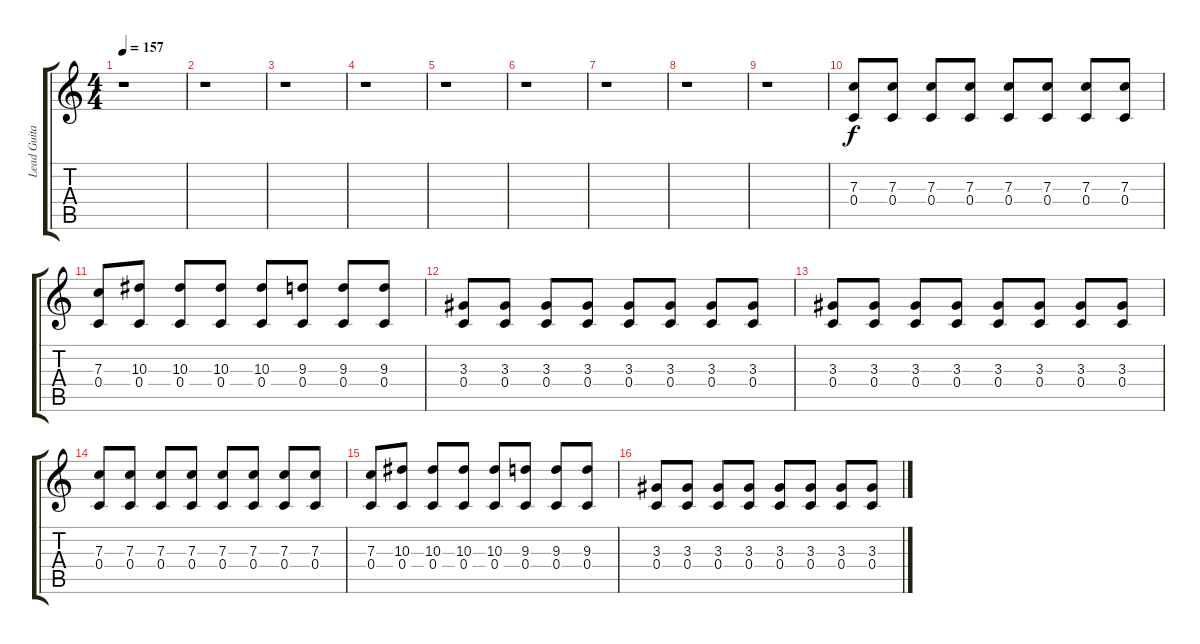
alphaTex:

\track ("Lead Guitar " "Lead Guita") {instrument distortionguitar}
\staff {score tabs}
\tuning (D4 A3 F3 C3 G2 C2) {hide}
\ts (4 4)
\tempo 157
\clef g2
\ks c
r.1{dy f} |
r.1 |
r.1 |
r.1 |
r.1 |
r.1 |
r.1 |
r.1 |
r.1 |
(7.3 0.4).8 (7.3 0.4).8 (7.3 0.4).8 (7.3 0.4).8 (7.3 0.4).8 (7.3 0.4).8 (7.3 0.4).8 (7.3 0.4).8 |
(7.3 0.4).8 (10.3 0.4).8 (10.3 0.4).8 (10.3 0.4).8 (10.3 0.4).8 (9.3 0.4).8 (9.3 0.4).8 (9.3 0.4).8 |
(3.3 0.4).8 (3.3 0.4).8 (3.3 0.4).8 (3.3 0.4).8 (3.3 0.4).8 (3.3 0.4).8 (3.3 0.4).8 (3.3 0.4).8 |
(3.3 0.4).8 (3.3 0.4).8 (3.3 0.4).8 (3.3 0.4).8 (3.3 0.4).8 (3.3 0.4).8 (3.3 0.4).8 (3.3 0.4).8 |
(7.3 0.4).8 (7.3 0.4).8 (7.3 0.4).8 (7.3 0.4).8 (7.3 0.4).8 (7.3 0.4).8 (7.3 0.4).8 (7.3 0.4).8 |
(7.3 0.4).8 (10.3 0.4).8 (10.3 0.4).8 (10.3 0.4).8 (10.3 0.4).8 (9.3 0.4).8 (9.3 0.4).8 (9.3 0.4).8 |
(3.3 0.4).8 (3.3 0.4).8 (3.3 0.4).8 (3.3 0.4).8 (3.3 0.4).8 (3.3 0.4).8 (3.3 0.4).8 (3.3 0.4).8
